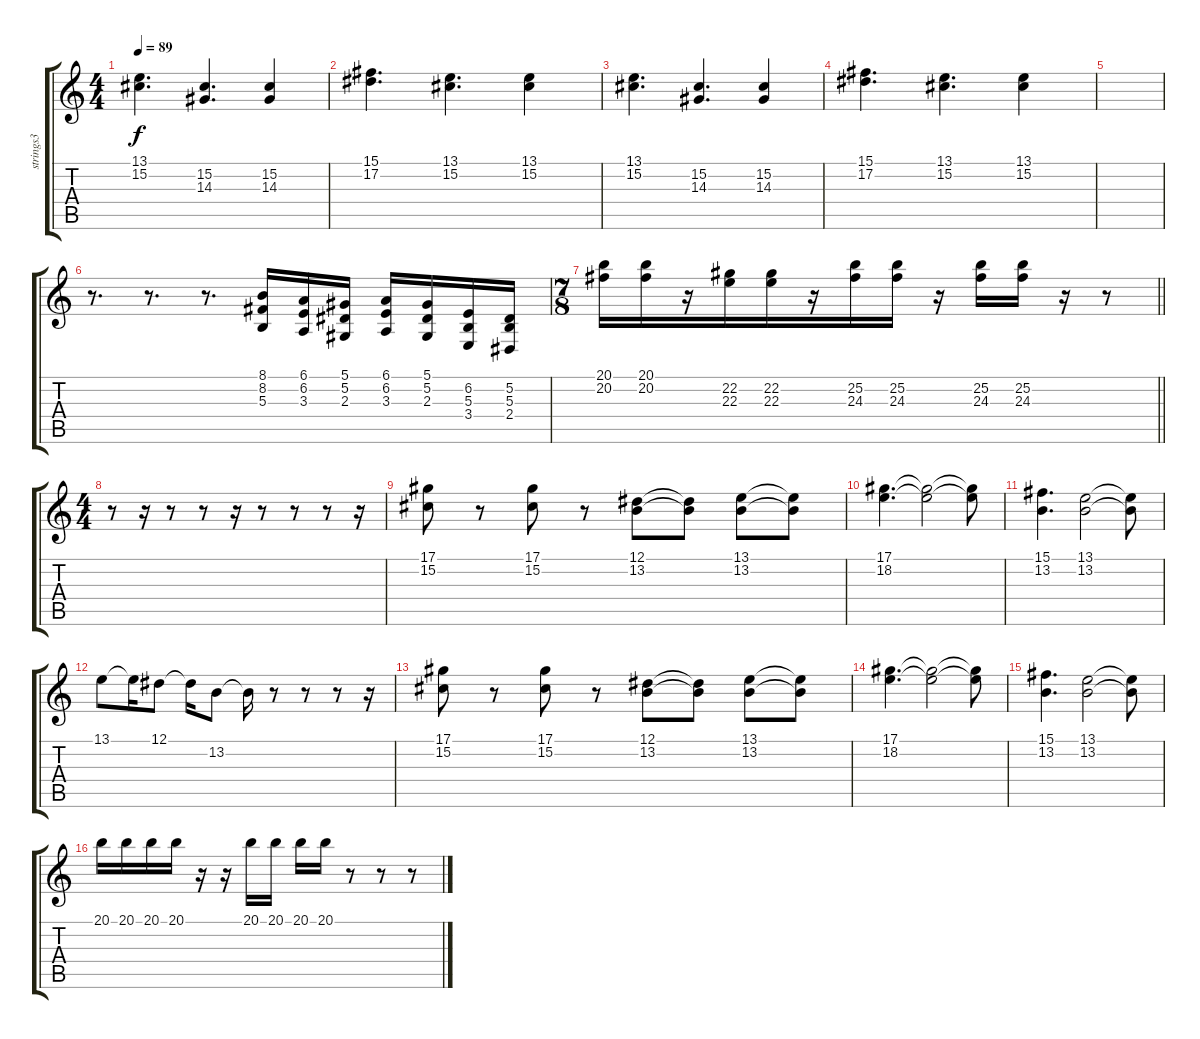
\track ("strings3" "strings3") {instrument viola}
\staff {score tabs}
\tuning (Eb4 Bb3 Gb3 Db3 Ab2 Db2) {hide}
\ts (4 4)
\tempo 89
\clef g2
\ks c
(13.1 15.2).4{d dy f} (15.2 14.3).4{d} (15.2 14.3).4 |
(15.1 17.2).4{d} (13.1 15.2).4{d} (13.1 15.2).4 |
(13.1 15.2).4{d} (15.2 14.3).4{d} (15.2 14.3).4 |
(15.1 17.2).4{d} (13.1 15.2).4{d} (13.1 15.2).4 |
|
r.8{d} r.8{d} r.8{d} (8.1 8.2 5.3).16 (6.1 6.2 3.3).16 (5.1 5.2 2.3).16 (6.1 6.2 3.3).16 (5.1 5.2 2.3).16 (6.2 5.3 3.4).16 (5.2 5.3 2.4).16 |
\ts (7 8)
\barLineRight lightlight
(20.1 20.2).16 (20.1 20.2).16 r.16 (22.2 22.3).16 (22.2 22.3).16 r.16 (25.2 24.3).16 (25.2 24.3).16 r.16 (25.2 24.3).16 (25.2 24.3).16 r.16 r.8 |
\ts (4 4)
r.8 r.16 r.8 r.8 r.16 r.8 r.8 r.8 r.16 |
(17.1 15.2).8 r.8 (17.1 15.2).8 r.8 (12.1 13.2).8 (12.1{t} 13.2{t}).8 (13.1 13.2).8 (13.1{t} 13.2{t}).8 |
(17.1 18.2).4{d} (17.1{t} 18.2{t}).2 (17.1{t} 18.2{t}).8 |
(15.1 13.2).4{d} (13.1 13.2).2 (13.1{t} 13.2{t}).8 |
13.1.8 13.1{t}.16 12.1.8 12.1{t}.16 13.2.8 13.2{t}.16 r.8 r.8 r.8 r.16 |
(17.1 15.2).8 r.8 (17.1 15.2).8 r.8 (12.1 13.2).8 (12.1{t} 13.2{t}).8 (13.1 13.2).8 (13.1{t} 13.2{t}).8 |
(17.1 18.2).4{d} (17.1{t} 18.2{t}).2 (17.1{t} 18.2{t}).8 |
(15.1 13.2).4{d} (13.1 13.2).2 (13.1{t} 13.2{t}).8 |
20.1.16 20.1.16 20.1.16 20.1.16 r.16 r.16 20.1.16 20.1.16 20.1.16 20.1.16 r.8 r.8 r.8
